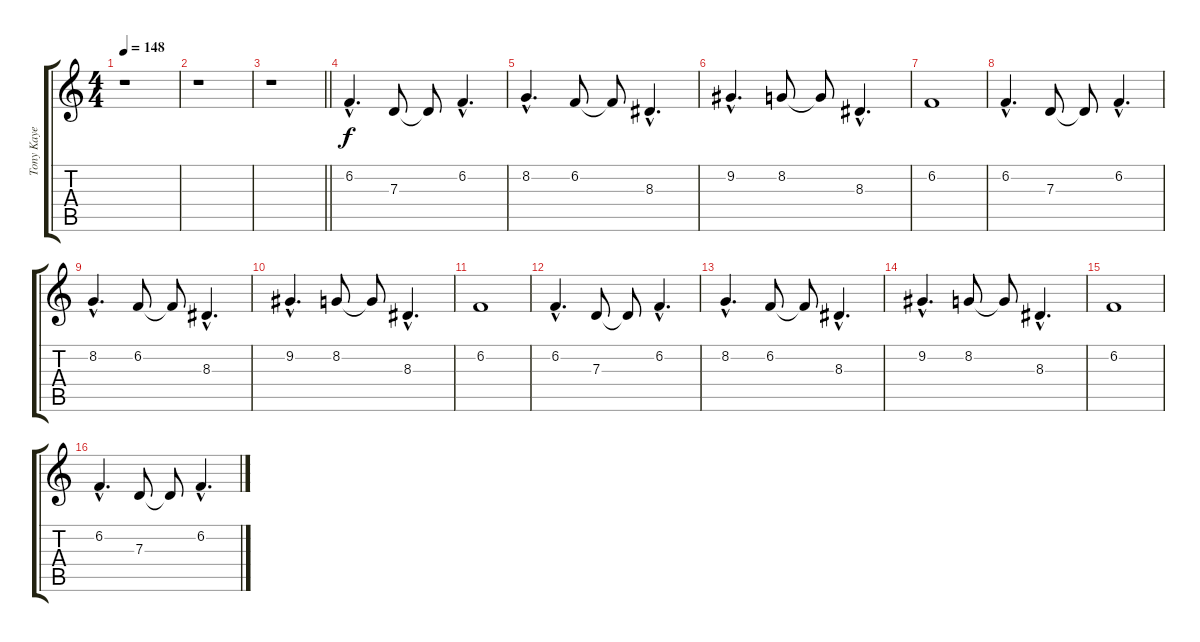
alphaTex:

\track ("Tony Kaye 1" "Tony Kaye ") {instrument reedorgan}
\staff {score tabs}
\tuning (E4 B3 G3 D3 A2 E2) {hide}
\ts (4 4)
\tempo 148
\clef g2
\ks c
r.1{dy f} |
r.1 |
\barLineRight lightlight
r.1 |
6.2{hac}.4{d instrument pad3polysynth} 7.3.8 7.3{t}.8 6.2{hac}.4{d} |
8.2{hac}.4{d} 6.2.8 6.2{t}.8 8.3{hac}.4{d} |
9.2{hac}.4{d} 8.2.8 8.2{t}.8 8.3{hac}.4{d} |
6.2.1 |
6.2{hac}.4{d} 7.3.8 7.3{t}.8 6.2{hac}.4{d} |
8.2{hac}.4{d} 6.2.8 6.2{t}.8 8.3{hac}.4{d} |
9.2{hac}.4{d} 8.2.8 8.2{t}.8 8.3{hac}.4{d} |
6.2.1 |
6.2{hac}.4{d} 7.3.8 7.3{t}.8 6.2{hac}.4{d} |
8.2{hac}.4{d} 6.2.8 6.2{t}.8 8.3{hac}.4{d} |
9.2{hac}.4{d} 8.2.8 8.2{t}.8 8.3{hac}.4{d} |
6.2.1 |
6.2{hac}.4{d} 7.3.8 7.3{t}.8 6.2{hac}.4{d}
